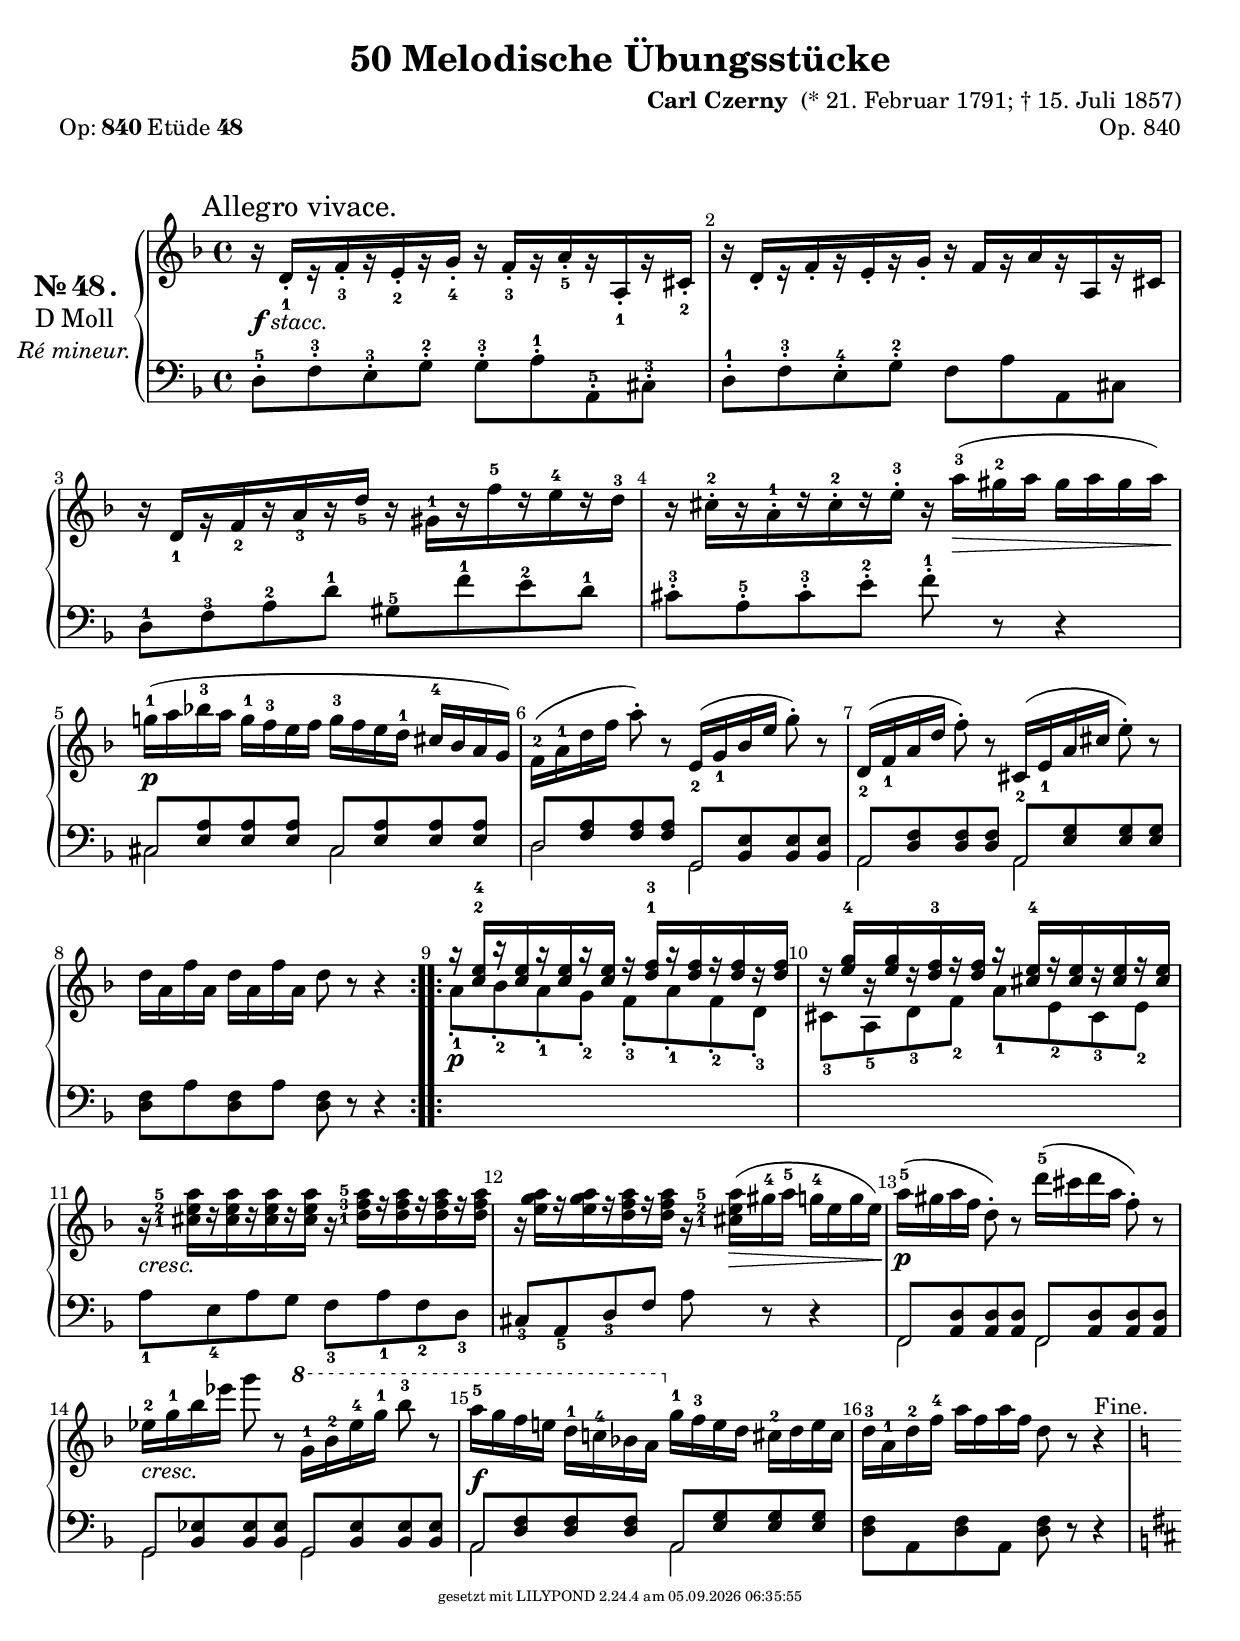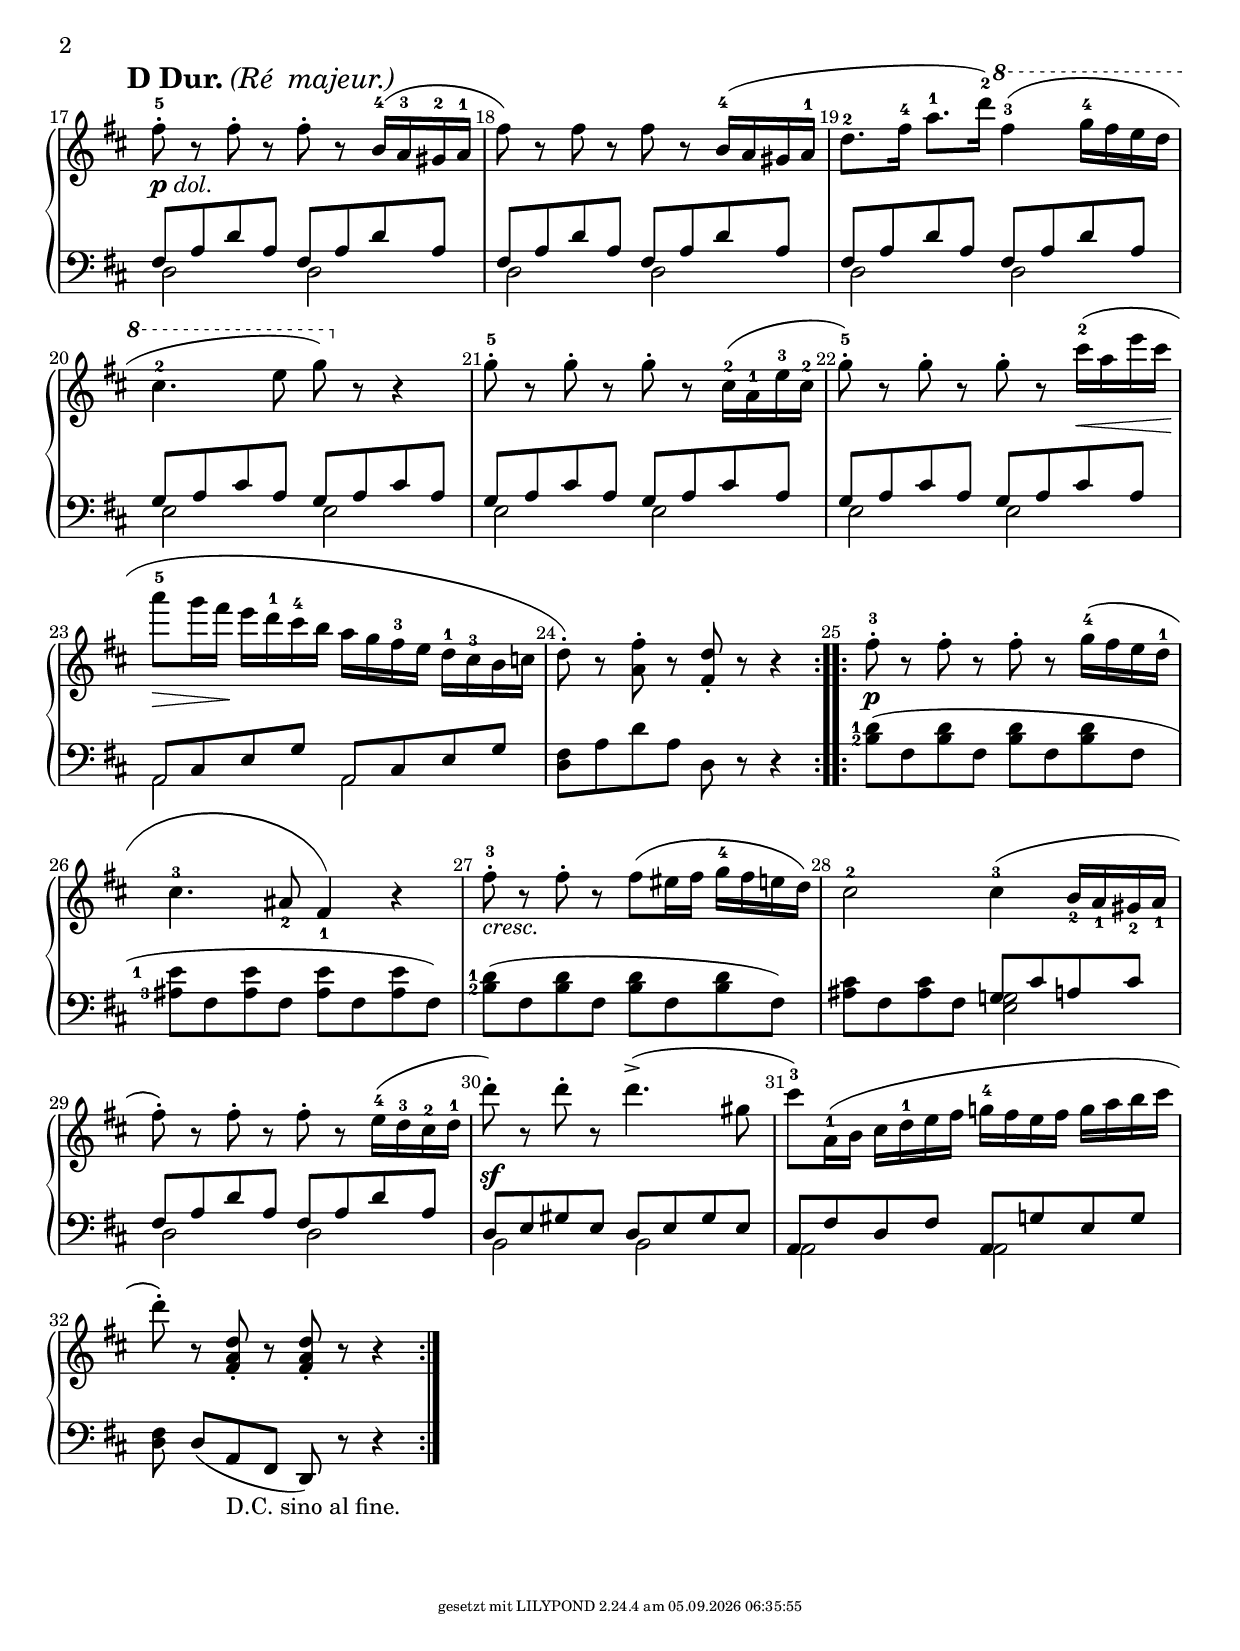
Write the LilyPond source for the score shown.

\version "2.19.37"

\language "deutsch"

\include "Papier+Layout.ly"
\version "2.19.32"

%% http://lsr.dsi.unimi.it/LSR/Item?id=654
%% http://lsr.di.unimi.it//LSR/Item?id=654
%% see also http://lilypond.org/doc/v2.18/Documentation/notation/short-repeats

%%%%%%%%%%%%%%%%%%%%%%%%%%%%%%%%%%%%%%%%%%%%%%%%%%%%%%%%%%%%%%%%%%%%%%%%%%%%%%%%%%%%%%%%%%
% LSR workaround:

%%%%%%%%%%%%%%%%%%%%%%%%%%%%%%%%%%%%%%%%%%%%%%%%%%%%%%%%%%%%%%%%%%%%%%%%%%%%%%%%%%%%%%%%%%

%% version 2013/05/11
%% for lilypond 2.18 or higher
%% last changes : - \changePitch : a single s as the last event of newnotes parameter
%%                   will give you the ending rests of the pattern (if there), and two s
%%                   also the beginning ones. If pattern ends with a note, a single
%%                   ending s will have no effects.
%%                - Is now \language independant (no more #{ c #})
%%                - new algorithm for make-notes-list, change-pitch
%%                  and has-notes? (shorter and safer)
%%
%%%%%%%%%%%%%%%%%%%%%%%%% some utility functions %%%%%%%%%%%%%%%%%%%%%

#(define (name-of music)
 (ly:music-property music 'name))

#(define (has-notes? music)
"Return true if there is at least one note in `music, false otherwise."
 (or (eq? (name-of music) 'NoteEvent)
     (let ((e (ly:music-property music 'element)))
        (and (ly:music? e)
             (has-notes? e)))
     (let loop ((es (ly:music-property music 'elements)))
        (and (pair? es)
             (or (has-notes? (car es))
                 (loop (cdr es)))))))

%% An EventChord is sometimes used as a wrapper in Lilypond, so we have to check
%% if a chord is a standard chord with notes. We could have used has-notes? but
%% this version is perhaps more efficient.
%% Optional events name like 'RestEvent can be included.
#(define (note-or-chord? music . otherEvent)
"Is music a note or a chord with notes ?"
(let ((name (name-of music)))
 (or (memq name (cons 'NoteEvent otherEvent))
     (and (eq? name 'EventChord)  ; have this chord at least one note ?
          (let loop ((es (ly:music-property music 'elements)))
             (and (pair? es)
                  (or (eq? (name-of (car es)) 'NoteEvent)
                      (loop (cdr es)))))))))

#(define (expand-q-chords music); for q chords : see chord-repetition-init.ly
(expand-repeat-chords! (list 'rhythmic-event) music))

#(define (clean-music mus)
"Try to reduce the number of sequential music"
(let ((name (ly:music-property mus 'name)))
  (cond
    ((eq? name 'SequentialMusic)
       (ly:music-set-property! mus 'elements (fold-right
          (lambda (evt prev-list)
            (if (eq? (name-of evt) 'SequentialMusic)
              (append (ly:music-property (clean-music evt) 'elements) prev-list)
              (cons (clean-music evt) prev-list)))
          '()
          (ly:music-property mus 'elements))))
    ((eq? name 'SimultaneousMusic)
       (ly:music-set-property! mus 'elements
                (map clean-music (ly:music-property mus 'elements))))
    ((memq name (list 'RelativeOctaveMusic 'UnrelativableMusic))
         (ly:music-set-property! mus 'element (clean-music
                  (ly:music-property mus 'element)))))
 mus))

%%%%%%%%%%%%%%%%%%%%%%%%%%%%% changePitch %%%%%%%%%%%%%%%%%%%%%%%%%%%%%%
#(define cPInsertInPattern (gensym))
#(define cPSamePitch (gensym))
#(define cPSamePitchEnd (gensym))
#(define cPPatternEnd (gensym))

#(define (make-notes-list music)
"Make a list with each element will be of one of these types :
  1- a note, a chord, a rest
  2- an integer, indicating the number of notes to skip in pattern ( The user will
     indicate that, by a corresponding number of skips (s or \\skip) in `newnotes 
     parameter of \\changePitch )
  3- a list of musics, to be inserted between 2 notes of pattern, and added with
     the \\insert function, inside `newnotes"
(let ((res '())     ; the list to fill
      (prev #f))
  (define (fill-notes-list evt)
    (let ((tags (ly:music-property evt 'tags))
          (name (name-of evt)))
      (cond
        ((memq cPInsertInPattern tags)             ; a music added by \insert
            (ly:music-set-property! evt 'tags
                          (delq cPInsertInPattern tags))     ; remove the tag
            (if (integer? prev)(set! res (cons prev res)))
            (set! prev (if (pair? prev)(cons evt prev)(list evt))))  ; a list
         ((memq name (list 'SkipEvent 'SkipMusic))
            (if (pair? prev)(set! res (cons prev res))) ; keep the reverse order
            (set! prev (if (integer? prev) (1+ prev) 1)))
       ; ((memq name (list 'EventChord 'NoteEvent 'RestEvent))
         ((note-or-chord? evt 'RestEvent) ; a note, a chord, or a rest
            (if (or (pair? prev)(integer? prev))(set! res (cons prev res)))
            (set! prev evt)
            (set! res (cons evt res)))
         (else
          (let ((elt (ly:music-property evt 'element))
                (elts (ly:music-property evt 'elements)))
            (if (ly:music? elt) (fill-notes-list elt))
            (if (pair? elts)(for-each fill-notes-list elts)))))))
(fill-notes-list music)
(if (or (pair? prev)(integer? prev))(set! res (cons prev res)))
(reverse res)))

%%%%%%%%%%%%  used inside the inner function change-one-note
#(define (copy-duration from to)  ; from and to as EventChord or NoteEvent
(let ((max-dur #f)); in theory, 2 notes in a chord can have a different duration
  (music-map (lambda (x)            ; get main duration from `from
              (let ((dur (ly:music-property x 'duration)))
               (if (and (ly:duration? dur)
                        (or (not max-dur)
                            (ly:duration<? max-dur dur))); take the greater
                 (set! max-dur dur))
                 x))
              from)
  (music-map (lambda (x)            ; set duration to duration of `to
               (if (ly:duration? (ly:music-property x 'duration))
                  (ly:music-set-property! x 'duration max-dur))
               x)
             to)))

#(define (copy-arti from to) ; from and to as EventChord or NoteEvent
(let* ((es-from (ly:music-property from 'elements))
       (es-to (ly:music-property to 'elements))
       (arti-from (if (null? es-from)
                    (ly:music-property from 'articulations)
                    (filter
                      (lambda(x)
                        (not (ly:duration? (ly:music-property x 'duration))))
                      es-from))))
  (if (null? es-to)                       ; NoteEvent
    (ly:music-set-property! to 'articulations
              (append (ly:music-property to 'articulations) arti-from))
    (ly:music-set-property! to 'elements  ; EventChord
              (append es-to arti-from)))
  ; copy also 'tags and 'to-relative-callback
  (ly:music-set-property! to 'tags
    (append (ly:music-property from 'tags)(ly:music-property to 'tags)))
   (if (null? es-to)
      (ly:music-set-property! to 'to-relative-callback
          (ly:music-property from 'to-relative-callback))
      (begin
        (ly:music-set-property! to 'to-relative-callback
            ly:music-sequence::event-chord-relative-callback)
        (ly:music-set-property! (car es-to) 'to-relative-callback
            (ly:music-property from 'to-relative-callback))))
    ))

%% del-arti is called for all notes but the first of a \samePitch section.
#(define (del-arti note-or-chord)
(ly:music-set-property! note-or-chord 'articulations '())
(ly:music-set-property! note-or-chord 'elements
  (filter (lambda(x)
              (and (ly:duration? (ly:music-property x 'duration))
                   (ly:music-set-property! x 'articulations '())))
          (ly:music-property note-or-chord 'elements))) ; can be empty
(music-map  ;; del all caution accidentals
  (lambda(x)(if (eq? (name-of x) 'NoteEvent) (begin
               (ly:music-set-property! x 'force-accidental #f)
               (ly:music-set-property! x 'cautionary #f)))
             x)
  note-or-chord))

#(define (change-pitch pattern newnotes)
"The scheme function of \\changePitch, `pattern and `newnotes as music."
(let ((seq-list '())           ; list of transformed patterns
      (skip-notnote-event? #f) ; #t if a \skip or an \insert is found in newnotes
      (same-pitch-section? #f) ; #t if we are in the 2nd pattern note of a\samePitch section
      ;(dummy-note #{ c4 #})    ; \language dependant -:(
      (dummy-note (make-music 'NoteEvent ; to avoid pbs with pattern without any notes
                              'duration (ly:make-duration 2 0 1) ;
                              'pitch (ly:make-pitch -1 0 0))) ;
      (pattern2 #{ $pattern \tag #cPPatternEnd s4 #}) ; to detect the end of pattern
      (last-notes-list #f))    ; buffer
 (set! seq-list (cdr  ; skip dummy notes
  ;;;;;;;;;;;;;;;;;;;;;;;;;;;;;;;;;;; loop ;;;;;;;;;;;;;;;;;;;;;;;;;;;;;;;;;;;;;;;;;;;;;;;
  (let loop ((notes-list (cons dummy-note (make-notes-list newnotes))); see make-notes-list
             (pat-list (cons dummy-note (circular-list pattern2)))
             (res '())) ; the list to fill
    (if (or (null? notes-list)(null? pat-list)) ; pat-list may be a regular list in the loop
      (reverse res)               ;;;;;; return the list in the right order
      (let ((x (car notes-list))  ;;;;;; go deeper, taking 1st elt of each lists
            (evt (ly:music-deep-copy (car pat-list))))
       (cond
       ;;;;;;;;;;;;;;;;;;;;;;;;;;;;;;;;;;;;;;;;;;;;;
        ((pair? x)                   ; x is a list of musics, added with \insert in newnotes
          (set! skip-notnote-event? #t)      ; for events between 2 pattern notes
          (set! last-notes-list notes-list)  ; for section "else" of this cond statement
          (loop (cdr notes-list) pat-list (append x res))) ; append x to res
        ;;;;;;;;;;;;;;;;;;;;;;;;;;;;;;;;;;;;;;;;;;;;
        ((note-or-chord? evt)         ; evt in pattern is a note or a chord (with notes)
          (set! last-notes-list notes-list)  ; for section "else" later
          (cond
            ((ly:music? x)  ;;;;;; the elt of notes-list is a note or a chord
               (if same-pitch-section? ; x is used several times. Copy arti of x only to the
                 (set! x (del-arti (ly:music-deep-copy x)))) ; 1st note of \samePitch section
               (copy-duration evt x)  ; evt = from, x = to
               (copy-arti evt x)
               (let ((tags (ly:music-property x 'tags)))
                 (cond               ; are we in a \samePitch section ?
                   ((memq cPSamePitch tags)    ; yes, first,remove the tag
                      (ly:music-set-property! x 'tags (delq cPSamePitch tags))
                      (set! same-pitch-section? #t)) ; then set the flag
                   ((memq cPSamePitchEnd tags) ; last note of \samePitch
                      (ly:music-set-property! x 'tags (delq cPSamePitchEnd tags))
                      (set! same-pitch-section? #f))))      ; unset the flag
               (set! skip-notnote-event? #f); stop deletion of not-notes event.
               (if same-pitch-section?
                   (loop notes-list (cdr pat-list)(cons x res))
                   (loop (cdr notes-list)(cdr pat-list)(cons x res)))) ; next new note
            ((integer? x)   ;;;;;; user want to skip over the current evt note. We also
               (set! skip-notnote-event? x) ; don't add any events bis next pattern note
               ;; (format #t "x : ~a\n" x)  ; for testing
               (cond ((= x 1)                                      ; only one s
                        (loop (cdr notes-list)(cdr pat-list) res)) ; next notes-list elt
                     (else                                         ; several successive s
                        (set-car! notes-list (1- x))               ; for the next loop
                        (loop notes-list (cdr pat-list) res))))))  ; the next evt only
        ;;;;;;;;;;;;;;;;;;;;;;;;;;;;;;;;;;;;;;;;;;;;
        ((or (ly:music-property evt 'duration #f)  ; current evt in pattern is not a note
             (not (has-notes? evt)))
           (cond ((memq cPPatternEnd (ly:music-property evt 'tags)) ; last evt of pattern
                    (let ((x (car notes-list)))
                      (if (and (integer? x)
                                (or (null? (cdr notes-list))        ; last elt ?
                                    (and (null? (cddr notes-list))  ; 2nd to last and last is
                                         (pair? (car (cdr notes-list)))))) ; a \insert section
                        (cond
                           ((= x 1)
                              (set! skip-notnote-event? x)
                              (loop (cdr notes-list) (cdr pat-list) res))
                           (else
                              (set-car! notes-list (1- x))
                              (loop notes-list (cdr pat-list) res))))
                        (loop notes-list (cdr pat-list) res))) ;; ignores evt
                  (skip-notnote-event? (loop notes-list (cdr pat-list) res))
                  (else (loop notes-list (cdr pat-list)(cons evt res)))))
        ;;;;;;;;;;;;;;;;;;;;;;;;;;;;;;;;;;;;;;;;;;;;
        (else
          (let ((e (ly:music-property evt 'element))
                (es (ly:music-property evt 'elements))
                (empty? #f)) ; don't add to res if #t
           (if (ly:music? e)
             (let ((new-e (loop notes-list (list e) '())))
               (ly:music-set-property! evt 'element
                 (case (length new-e)
                   ((0) (set! empty? #t)
                        new-e)
                   ((1)(car new-e))
                   (else (make-sequential-music new-e))))))
           (if (pair? es)
             (let ((new-es (loop notes-list es '())))
               (ly:music-set-property! evt 'elements new-es)
               (set! empty? (and empty? (null! new-es))))) ; #t if both empty

           (let ((next-new-notes (if (or same-pitch-section?
                                         (and (integer? skip-notnote-event?)
                                              (> skip-notnote-event? 1)))
                                    last-notes-list
                                    (cdr last-notes-list))))
              (if empty? (loop next-new-notes (cdr pat-list) res)
                         (loop next-new-notes (cdr pat-list) (cons evt res))))))))))))
  ;;;;;;;;;;;;;;;;;;;;;;;;;;;;;;;;;; end loop ;;;;;;;;;;;;;;;;;;;;;;;;;;;;;;;;;;;;;;;;
 (let ((relativize (lambda(m)
        (let* ((clean-newnotes (clean-music newnotes))
               (name (name-of clean-newnotes)))
            (if (memq name (list 'RelativeOctaveMusic 'UnrelativableMusic))
               (make-music name 'element m)
               m)))))
     (case (length seq-list)
        ((0) (make-music 'Music 'void #t))
        ((1) (relativize (car seq-list)))
        (else (relativize (clean-music (make-sequential-music seq-list))))))))

changePitch = #(define-music-function (pattern newnotes)
                                                          (ly:music? ly:music?)
"Change each notes in `pattern by the notes (or rests) given in `newnotes.
If count of events doesn't match, pattern is duplicated repeatedly or truncate."
(let* ((expand-q (lambda (music) (expand-repeat-chords!
			    (cons 'rhythmic-event (ly:parser-lookup '$chord-repeat-events))
			    music)))
       (pattern (expand-q pattern))
       (newnotes (expand-q newnotes)))
 (change-pitch pattern newnotes)))

%%%%%%%%%%%%%%%%%%%%%%%%%%%%%%%%%%%%%%%%%%%%%%%%%%%%%%%%%%%%%%%%%%%%%%%%%%%%%%%%
%% enhancement functions, working with \changePitch pattern newnotes

samePitch = #(define-music-function (music) (ly:music?)
"Inside the `pattern parameter of the \\changePitch function, all notes grouped 
by this function will have the same pitch, according to the current note of
`newnotes parameter of \\changePitch."
(let((not-first? #f)
     (last-note #f))
  (map-some-music
    (lambda (x)
      (cond
        ((note-or-chord? x)
           (if not-first?     ; set all pitches to the pitch of the first note
             (ly:music-set-property! x 'to-relative-callback
                (lambda (x p)                    ; set pitch to the prev value
                    (ly:prob-set-property! x 'pitch p)
                    p))
             (set! not-first? x)) ; do nothing for first note
           (ly:music-set-property! x 'tags (cons
                   cPSamePitch  ; add tag cPSamePitch to x
                   (ly:music-property x 'tags)))
           (set! last-note x)   ; save the note x
           x)
        (else #f)))
    music)
  (if last-note              ; the last saved EventChord
     (ly:music-set-property! last-note 'tags (cons
           cPSamePitchEnd    ; add cPSamePitchEnd tag, delete cPSamePitch tag
           (delq cPSamePitch (ly:music-property last-note 'tags)))))
  music))

%% this function should be no more needed, as copy-arti should avoid pbs
%% in relative mode and \samePitch
absolute = #(define-music-function (music) (ly:music?)
"Make `music unrelativable. To use inside a \\samePitch function in relative
mode."
(make-music 'UnrelativableMusic 'element music))

insert = #(define-music-function (music) (ly:music?)
"Using this function inside the `newnotes parameter of the \\changePitch
function, allow you to insert and remplace by `music, all music between one note
and his following, in the `pattern parameter of \\changePitch, ."
#{ \tag #cPInsertInPattern $music #})

%%%%%%%
#(define (n-copy n music)
(cond
  ((> n 1)(make-sequential-music
            (map (lambda (x)(ly:music-deep-copy music))
                 (make-list n))))
  ((= n 1) music)
  (else (make-music 'Music 'void #t))))

nCopy = #(define-music-function (n music)(integer? ly:music?)
(n-copy n music))

%% same effect as { \repeat unfold n s } but \nSkip works inside the `newnotes
%% parameter of \changePitch.
nSkip = #(define-music-function (n)(integer?)
"Return \\skip \\skip \\skip ... n times."
#{ \nCopy #n s #})
%%%%%%%%%%%%%%%%%%%%%%%%%%%%%%%%%%%%%%%%%%%%%%%%%%%%%%%%%%%%%%%%%%%%%%%%%%%%%%%%
%% shortcuts
% default values for patI and patII, if the user do not define
% them, before using \cPI and \cPII
% patI ={ c8. c16 }      % not \language independant
patI = #(make-music 'SequentialMusic 'elements (list
          (make-music 'NoteEvent 'duration (ly:make-duration 3 1 1)
                                 'pitch (ly:make-pitch -1 0 0))
          (make-music 'NoteEvent 'duration (ly:make-duration 4 0 1)
                                 'pitch (ly:make-pitch -1 0 0))))
% patII = { c4. c8 }
patII = #(make-music 'SequentialMusic 'elements (list
          (make-music 'NoteEvent 'duration (ly:make-duration 2 1 1)
                                 'pitch (ly:make-pitch -1 0 0))
          (make-music 'NoteEvent 'duration (ly:make-duration 3 0 1)
                                 'pitch (ly:make-pitch -1 0 0))))


cPI = #(define-music-function (newnotes) (ly:music?)
#{ \changePitch \patI $newnotes #})

cPII = #(define-music-function (newnotes) (ly:music?)
#{ \changePitch \patII $newnotes #})

#(define cP changePitch)

\paper {
  left-margin = 10
  page-count = #2
}
exercise ="48"
#(set-global-staff-size 20)

\header {
  composer            =       \markup { \bold "Carl Czerny" " (* 21. Februar 1791; † 15. Juli 1857)" }
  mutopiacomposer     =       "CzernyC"

  title               =       "50 Melodische Übungsstücke" %"50 Melodische Übungsstücke"
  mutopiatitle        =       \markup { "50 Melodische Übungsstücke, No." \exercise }

  opus                =       "Op. 840"
  piece               =       \markup { "Op:" \number \tiny 840 "Etüde" \number \tiny \exercise }
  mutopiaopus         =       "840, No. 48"

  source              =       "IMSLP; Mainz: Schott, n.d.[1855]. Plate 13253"
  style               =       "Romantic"
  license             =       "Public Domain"
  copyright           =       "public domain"
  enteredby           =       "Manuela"
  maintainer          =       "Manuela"
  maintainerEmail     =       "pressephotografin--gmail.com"
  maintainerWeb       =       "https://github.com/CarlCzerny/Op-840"
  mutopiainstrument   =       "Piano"
}

myPatternI = {
  c16 c-. [ c c-. c c-. c c-. ]
}
myPatternII = {
  c16 c [ c c c c c c ]
}
myPatternIII = {
  c16 ( c c c c8-. ) c
}
uPatternI = { c8-. c-. c-. c-. }

RH= \relative c' {
  \time 4/4
  \key f \major
  \set Staff.explicitKeySignatureVisibility = #end-of-line-invisible
  \set Timing.beamExceptions = #'()
  \set Timing.baseMoment = #(ly:make-moment 1/8)
  \set Staff.beatStructure = #'(2 2 2 2)  %% abhängig vom Takt
  \set fingeringOrientations = #'(up)     %% für Akkorde!
  \override Fingering.direction = #DOWN      %% für Einzelnoten!
  \override Fingering.padding = #0.8
  \override Fingering.staff-padding = #'()
  \override Fingering.avoid-slur = #'inside
  %\override Slur.direction = #UP
  \mark \markup "Allegro vivace."
  \changePitch \myPatternI {
    r_\markup { \dynamic f \italic "stacc." } d-1 r f-3 r e-2 r g-4
    r f-3 r a-5 r a,-1 r cis-2
    r d r f r e r g
  }
  \changePitch \myPatternII {
    r f r a r a, r cis
    r d-1 r f-2 r a-3 r d-5
  }
  \override Fingering.direction = #UP      %% für Einzelnoten!
  \changePitch \myPatternII {
    r gis,-1 r f'-5 r e-4 r d-3
  }
  \changePitch \myPatternI {
    r cis-2 r a-1 r cis-2 r e-3
  }
  r16 a-3\> ( gis-2 a gis a gis a )
  g!-1 \p ( a b!-3 a g-1 f-3 e f g-3 f e d-1 cis-4 b a g )
  \changePitch \myPatternIII {
    f-2 a-1 d f a r
  }
  \override Slur.direction = #UP
  \override Slur.positions = #'(1 . -1)
  \override Fingering.direction = #DOWN
  \changePitch \myPatternIII {
    e,-2 g-1 b e g r
    d,-2 f-1 a d f r
    cis,-2 e-1 a cis e r8
  }
  d16 a f' a, d a f' a, d8 r8 r4
  \bar ":..:"
  \stemUp
  % \override Stem.length = #21
  \override Beam.positions = #'(6 . 6)
  % r16 < c-2 e-4 > [ \p r q r q r q ] r < d-1 f-3 > r q r q r q
  \changePitch \myPatternII {
    r \p < c-2 e-4 > r q r q r q r < d-1 f-3 > r q r q r q
    r < e g-4 > r q r < d f-3 > r q r < cis e-4 > r q r q r q
  }
  \set fingeringOrientations = #'(left)     %% für Akkorde!
  %\override Beam.positions = #'(8 . 8)
  \revert Beam.positions
  \stemNeutral
  \changePitch \myPatternII {
    r-\markup { \italic "cresc." }
    < cis-1 e-2
    a-\tweak extra-offset #'(-1.5 . 0)-5 >
    r q r q r q r < d-1 f-3 a-5 > r q r q r q
    r < e g a > r q r < d f a > r q
  }
  \override Fingering.direction = #UP
  \set Timing.baseMoment = #(ly:make-moment 1/8)
  \set Staff.beatStructure = #'(2 2 2 2)  %% abhängig vom Takt
  r16 < cis-1 e-2 a-\tweak extra-offset #'(-1.5 . 0)-5 >\> ( gis'-4 a-5 g-4 e g e )\!
  \changePitch \myPatternIII {
    a-5 \p gis a f d r
    d'-5 cis d a f r
  }
  es16-2-\markup { \italic "cresc." } g-1 b es g8 r
  \ottava #1
  g,16-1 b-2 es-4 g-1 b8-3 r
  a16-5 \f g f e! d-1 c!-4 b! a \ottava #0
  g-1 f-3 e d cis-2 d e cis
  d-3 a-1 d-2 f-4 a f a f d8 r
  r4^\markup "Fine."
  \key d \major
  \mark \markup { \bold "D Dur." \italic "(Ré" \italic " majeur.)" }
  fis8-5-._\markup { \dynamic p \italic "dol." } r fis-. r fis-. r h,16-4 ( a-3 gis-2 a-1
  fis'8 ) r fis r fis r h,16-4 ( a gis a-1
  d8.-2 fis16-4 a8.-1 d16-2 ) \ottava #1 fis4-3 ( g16-4 fis e d
  cis4.-2 e8 g ) \ottava #0 r r4
  g,8-5-. r g-. r g-. r
  \once \override Slur.positions = #'(1 . 0)
  cis,16-2 ( a-1 e'-3 cis-2
  g'8-5-. ) r g-. r g-. r cis16-2\< ( a e' cis
  a'8-5\> g16 fis\! e d-1 cis-4 h a g fis-3 e d-1 cis-3 h c
  d8-. ) r < a fis' >-. r < fis d' >-. r r4
  \bar ":..:"
  fis'8-3-. \p r fis-. r fis-. r g16-4 ( fis e d-1
  cis4.-3 ais8_2 fis4_1 ) r
  fis'8-3-.-\markup { \italic "cresc." }  r fis-. r fis ( eis16 fis
  g-4 fis e d )
  cis2-2 cis4-3 (
  \override Fingering.direction = #DOWN
  h16-2 a-1 gis-2 a-1
  \override Fingering.direction = #UP
  fis'8-. ) r fis-. r fis-. r e16-4 ( d-3 cis-2 d-1
  d'8-. ) \sf r d-. r d4.-> (  gis,8
  cis-3 ) a,16-1 ( h cis d-1 e fis g!-4 fis e fis g a h cis
  d8-. ) r < fis,, a d >-. r q-. r r4
  \bar ":|."
}

LH = \relative c {
  \clef bass
  \key f \major
  \set fingeringOrientations = #'(left) %% für Akkorde!
  \override Fingering.direction = #UP  %% für Einzelnoten!
  \override Fingering.padding = #0.2
  \override Fingering.staff-padding = #'()
  \override Fingering.avoid-slur = #'inside
  %\override Slur.direction = #UP
  \set Timing.beamExceptions = #'()
  \set Timing.baseMoment = #(ly:make-moment 1/8)
  \set Staff.beatStructure = #'(4 4 )  %% abhängig vom Takt
  \changePitch \uPatternI {
    d-5 f-3 e-3 g-2 g-3 a-1 a,-5 cis-3
    d-1 f-3 e-4 g-2
  }
  f8 a a, cis
  d-1 f-3 a-2 d-1 gis,-5 f'-1 e-2 d-1
  \changePitch \uPatternI {
    cis-3 a-5 cis-3 e-2
  }
  f-1-. r r4
  <<
    {
      \voiceOne
      \mergeDifferentlyHeadedOn
      \mergeDifferentlyDottedOn
      cis,8 < e a > q q cis q q q
      d < f a > q q g, < b e > q q
      a < d f > q q a < e' g > q q
    } \\ \relative c' {
      \voiceTwo
      #(ly:expect-warning "Oktavenüberprüfung")
      cis=2 cis d g, a a
      < d f >8 a' < d, f > a' < d, f > d8\rest d4\rest
    }
  >>
  \set Timing.baseMoment = #(ly:make-moment 1/4)
  \set Staff.beatStructure = #'(2 2)  %% abhängig vom Takt
  \override Fingering.direction = #DOWN  %% für Einzelnoten!
  \change Staff = "Discant"
  \override Script.direction = #DOWN  %% für Arikulationszeichen
  \override Script.self-alignment-X = #CENTER
  \stemDown
  \override Beam.positions = #'(-4 . -5)
  a'8-1_. b-2-.  a-1-. g-2-.
  \override Beam.positions = #'(-5 . -6)
  f-3-. a-1-. f-2-. d-3-.
  \override Beam.positions = #'(-7 . -5.5)
  cis-3 a-5 d-3 f-2
  \override Beam.positions = #'(-5 . -6)
  a-1 e-2 cis-3 e-2
  \change Staff = "Bass"
  \override Beam.positions = #'(-3 . -2)
  a,-1 e-4 a g f-3 a-1 f-2 d-3
  \stemNeutral
  \revert Beam.positions
  \once \override Beam.positions = #'(3 . 4.5)
  cis-3 a-5 d-3 f a  r8 r4
  <<
    {
      \voiceOne
      \mergeDifferentlyHeadedOn
      \mergeDifferentlyDottedOn
      \set Staff.beatStructure = #'(4 4)
      f,8 < a d > q q f q q q
      g < b es > q q g q q q
      a < d f > q q a < e' g > q q s1
      \key d \major
      \override Beam.positions = #'(6 . 7)
      \repeat unfold 3 { fis8 a d a fis a d a }
      \repeat unfold 3 { g a cis a g a cis a }
      \revert Beam.positions
      a, cis e g a, cis e g s1
      s s s s2
      \mergeDifferentlyHeadedOff
      g!8 cis a! cis
      \repeat unfold 2 { fis,8 a d a }
      d, e gis e d e gis e
      a, fis' d fis a, g'! e g
      s d_( a_\markup "D.C. sino al fine." fis d )
      d'8\rest d4\rest
    } \\ {
      \voiceTwo
      \set fingeringOrientations = #'(left) %% für Akkorde!
      #(ly:expect-warning "Oktavenüberprüfung")
      f=,2 f g g a a
      < d f >8 a q a q d8\rest d4\rest
      \override NoteColumn.force-hshift = #0.7
      d2 d d d d d
      e e e e e e
      \revert NoteColumn.force-hshift
      a, a
      < d fis >8 a' d a d, d8\rest d4\rest
      \override Slur.direction = #UP
      < h'-2 d-1 >8 ( fis q fis q fis q fis
      < ais-3 e'-\tweak extra-offset #'(-1.5 . 0)-1 > fis q fis q fis q fis
      )
      < h-2 d-1 >8 ( fis q fis q fis q fis )
      < ais cis > fis q fis
      < e g >2
      \override NoteColumn.force-hshift = #0.7
      d d h h
      \revert NoteColumn.force-hshift
      a a
      < d fis >8
    }
  >>


}

\score
{
  \new PianoStaff \with {
    instrumentName = \markup {
      \center-column {
        \line {
          \bold \huge { "№" }
          \number { \exercise "." }
        }
        \line \large { D Moll }
        \italic \line { Ré mineur. }
      }
    }
    shortInstrumentName = ""
  }
  <<
    \new Staff="Discant"
    \with
    {
      \consists "Bar_number_engraver"
      \override BarNumber.padding = #0
      \override BarNumber.self-alignment-X = #CENTER
      \override BarNumber.break-visibility = #end-of-line-invisible
      \override Slur.outside-staff-priority = #150
    }
    {
      <<
        \RH
      >>
    }
    \new Staff="Bass" {
      \LH
    }
  >>
  \layout {
    ragged-last-bottom = ##t
    ragged-last = ##t
    ragged-right = ##f
    ragged-bottom = ##t
    left-margin = #10
    line-width = #190
  }
  \midi { }
}
